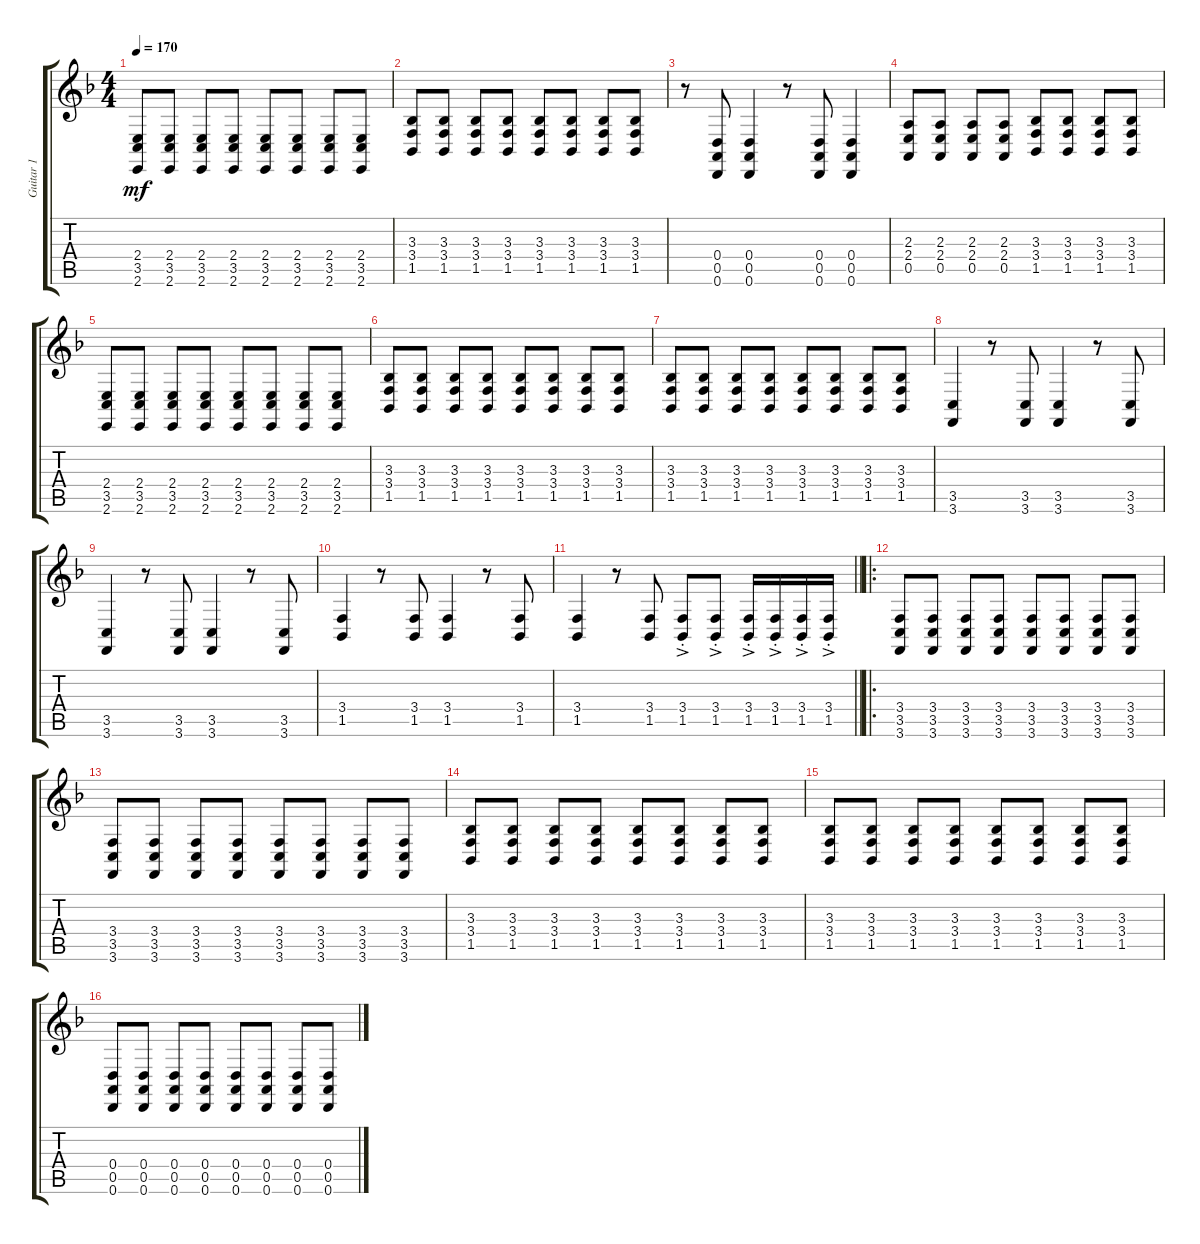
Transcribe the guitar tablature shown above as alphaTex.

\track ("Guitar 1" "Guitar 1") {instrument flute}
\staff {score tabs}
\tuning (E4 B3 G3 D3 A2 D2) {hide}
\ts (4 4)
\tempo 170
\clef g2
\ks f
(2.4 3.5 2.6).8{dy mf} (2.4 3.5 2.6).8 (2.4 3.5 2.6).8 (2.4 3.5 2.6).8 (2.4 3.5 2.6).8 (2.4 3.5 2.6).8 (2.4 3.5 2.6).8 (2.4 3.5 2.6).8 |
(3.3 3.4 1.5).8 (3.3 3.4 1.5).8 (3.3 3.4 1.5).8 (3.3 3.4 1.5).8 (3.3 3.4 1.5).8 (3.3 3.4 1.5).8 (3.3 3.4 1.5).8 (3.3 3.4 1.5).8 |
r.8 (0.4 0.5 0.6).8 (0.4 0.5 0.6).4 r.8 (0.4 0.5 0.6).8 (0.4 0.5 0.6).4 |
(2.3 2.4 0.5).8 (2.3 2.4 0.5).8 (2.3 2.4 0.5).8 (2.3 2.4 0.5).8 (3.3 3.4 1.5).8 (3.3 3.4 1.5).8 (3.3 3.4 1.5).8 (3.3 3.4 1.5).8 |
(2.4 3.5 2.6).8 (2.4 3.5 2.6).8 (2.4 3.5 2.6).8 (2.4 3.5 2.6).8 (2.4 3.5 2.6).8 (2.4 3.5 2.6).8 (2.4 3.5 2.6).8 (2.4 3.5 2.6).8 |
(3.3 3.4 1.5).8 (3.3 3.4 1.5).8 (3.3 3.4 1.5).8 (3.3 3.4 1.5).8 (3.3 3.4 1.5).8 (3.3 3.4 1.5).8 (3.3 3.4 1.5).8 (3.3 3.4 1.5).8 |
(3.3 3.4 1.5).8 (3.3 3.4 1.5).8 (3.3 3.4 1.5).8 (3.3 3.4 1.5).8 (3.3 3.4 1.5).8 (3.3 3.4 1.5).8 (3.3 3.4 1.5).8 (3.3 3.4 1.5).8 |
(3.5 3.6).4 r.8 (3.5 3.6).8 (3.5 3.6).4 r.8 (3.5 3.6).8 |
(3.5 3.6).4 r.8 (3.5 3.6).8 (3.5 3.6).4 r.8 (3.5 3.6).8 |
(3.4 1.5).4 r.8 (3.4 1.5).8 (3.4 1.5).4 r.8 (3.4 1.5).8 |
\barLineRight lightlight
(3.4 1.5).4 r.8 (3.4 1.5).8 (3.4{ac st} 1.5{ac st}).8 (3.4{ac st} 1.5{ac st}).8 (3.4{ac st} 1.5{ac st}).16 (3.4{ac st} 1.5{ac st}).16 (3.4{ac st} 1.5{ac st}).16 (3.4{ac st} 1.5{ac st}).16 |
\ro
(3.4 3.5 3.6).8 (3.4 3.5 3.6).8 (3.4 3.5 3.6).8 (3.4 3.5 3.6).8 (3.4 3.5 3.6).8 (3.4 3.5 3.6).8 (3.4 3.5 3.6).8 (3.4 3.5 3.6).8 |
(3.4 3.5 3.6).8 (3.4 3.5 3.6).8 (3.4 3.5 3.6).8 (3.4 3.5 3.6).8 (3.4 3.5 3.6).8 (3.4 3.5 3.6).8 (3.4 3.5 3.6).8 (3.4 3.5 3.6).8 |
(3.3 3.4 1.5).8 (3.3 3.4 1.5).8 (3.3 3.4 1.5).8 (3.3 3.4 1.5).8 (3.3 3.4 1.5).8 (3.3 3.4 1.5).8 (3.3 3.4 1.5).8 (3.3 3.4 1.5).8 |
(3.3 3.4 1.5).8 (3.3 3.4 1.5).8 (3.3 3.4 1.5).8 (3.3 3.4 1.5).8 (3.3 3.4 1.5).8 (3.3 3.4 1.5).8 (3.3 3.4 1.5).8 (3.3 3.4 1.5).8 |
(0.4 0.5 0.6).8 (0.4 0.5 0.6).8 (0.4 0.5 0.6).8 (0.4 0.5 0.6).8 (0.4 0.5 0.6).8 (0.4 0.5 0.6).8 (0.4 0.5 0.6).8 (0.4 0.5 0.6).8
